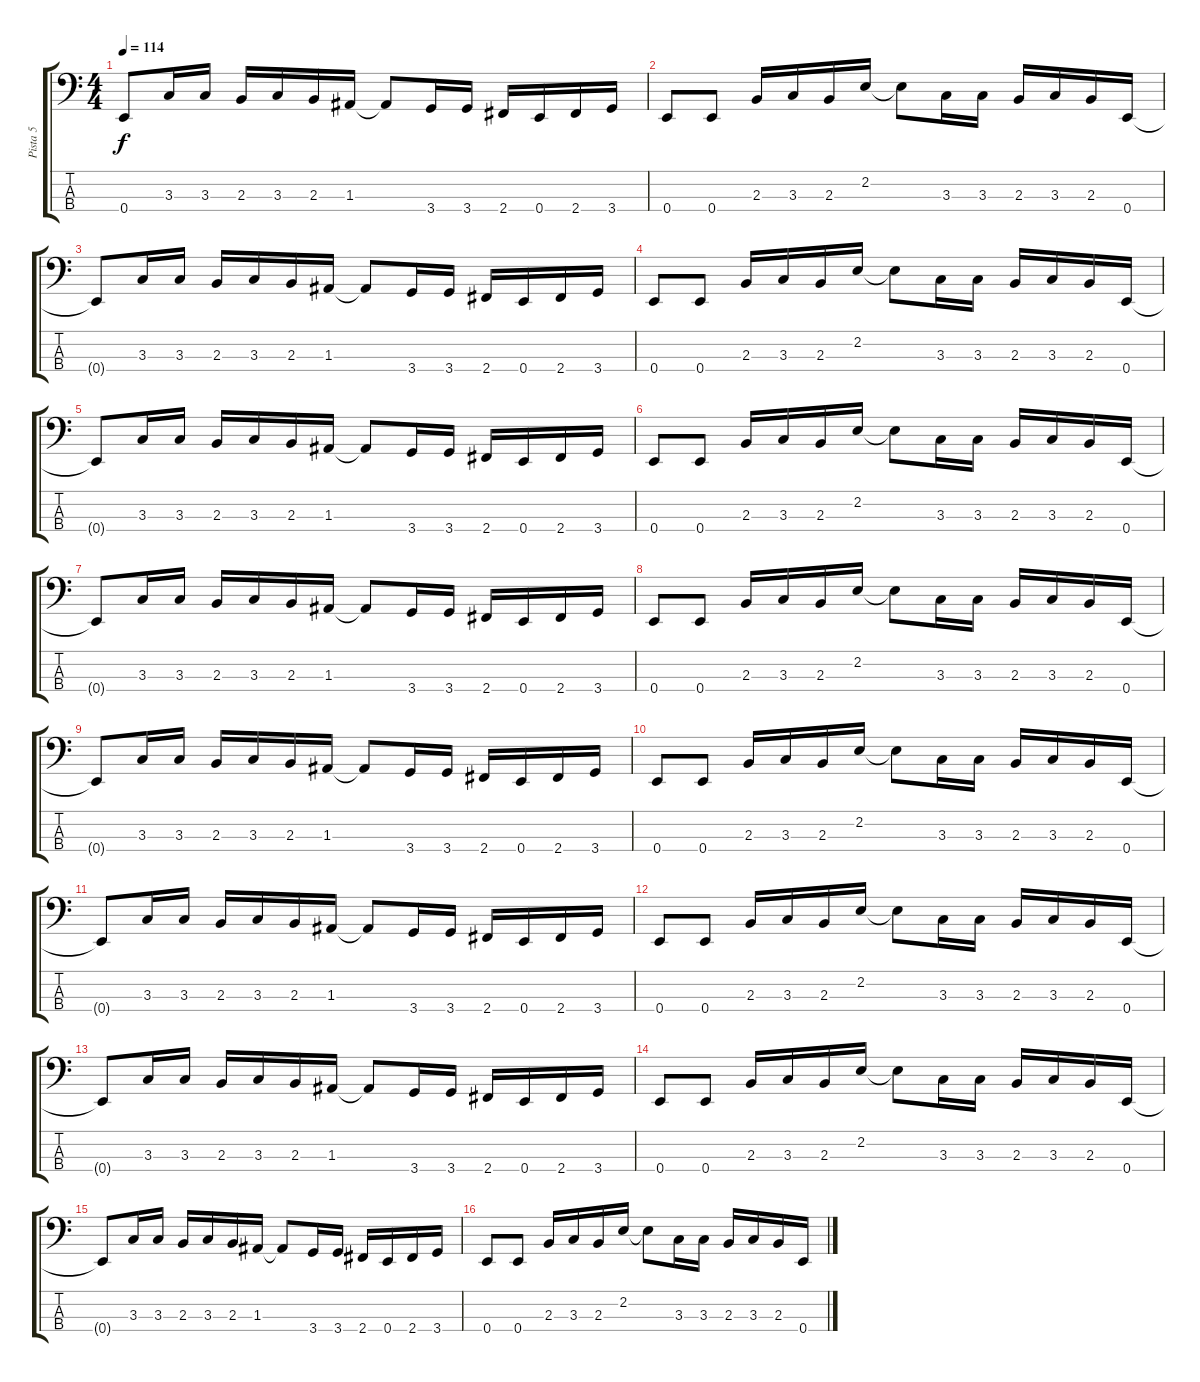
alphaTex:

\track ("Pista 5" "Pista 5") {instrument electricbassfinger}
\staff {score tabs}
\tuning (G2 D2 A1 E1) {hide}
\ts (4 4)
\tempo 114
\clef f4
\ks c
0.4{t}.8{dy f} 3.3.16 3.3.16 2.3.16 3.3.16 2.3.16 1.3.16 1.3{t}.8 3.4.16 3.4.16 2.4.16 0.4.16 2.4.16 3.4.16 |
0.4.8 0.4.8 2.3.16 3.3.16 2.3.16 2.2.16 2.2{t}.8 3.3.16 3.3.16 2.3.16 3.3.16 2.3.16 0.4.16 |
0.4{t}.8 3.3.16 3.3.16 2.3.16 3.3.16 2.3.16 1.3.16 1.3{t}.8 3.4.16 3.4.16 2.4.16 0.4.16 2.4.16 3.4.16 |
0.4.8 0.4.8 2.3.16 3.3.16 2.3.16 2.2.16 2.2{t}.8 3.3.16 3.3.16 2.3.16 3.3.16 2.3.16 0.4.16 |
0.4{t}.8 3.3.16 3.3.16 2.3.16 3.3.16 2.3.16 1.3.16 1.3{t}.8 3.4.16 3.4.16 2.4.16 0.4.16 2.4.16 3.4.16 |
0.4.8 0.4.8 2.3.16 3.3.16 2.3.16 2.2.16 2.2{t}.8 3.3.16 3.3.16 2.3.16 3.3.16 2.3.16 0.4.16 |
0.4{t}.8 3.3.16 3.3.16 2.3.16 3.3.16 2.3.16 1.3.16 1.3{t}.8 3.4.16 3.4.16 2.4.16 0.4.16 2.4.16 3.4.16 |
0.4.8 0.4.8 2.3.16 3.3.16 2.3.16 2.2.16 2.2{t}.8 3.3.16 3.3.16 2.3.16 3.3.16 2.3.16 0.4.16 |
0.4{t}.8 3.3.16 3.3.16 2.3.16 3.3.16 2.3.16 1.3.16 1.3{t}.8 3.4.16 3.4.16 2.4.16 0.4.16 2.4.16 3.4.16 |
0.4.8 0.4.8 2.3.16 3.3.16 2.3.16 2.2.16 2.2{t}.8 3.3.16 3.3.16 2.3.16 3.3.16 2.3.16 0.4.16 |
0.4{t}.8 3.3.16 3.3.16 2.3.16 3.3.16 2.3.16 1.3.16 1.3{t}.8 3.4.16 3.4.16 2.4.16 0.4.16 2.4.16 3.4.16 |
0.4.8 0.4.8 2.3.16 3.3.16 2.3.16 2.2.16 2.2{t}.8 3.3.16 3.3.16 2.3.16 3.3.16 2.3.16 0.4.16 |
0.4{t}.8 3.3.16 3.3.16 2.3.16 3.3.16 2.3.16 1.3.16 1.3{t}.8 3.4.16 3.4.16 2.4.16 0.4.16 2.4.16 3.4.16 |
0.4.8 0.4.8 2.3.16 3.3.16 2.3.16 2.2.16 2.2{t}.8 3.3.16 3.3.16 2.3.16 3.3.16 2.3.16 0.4.16 |
0.4{t}.8 3.3.16 3.3.16 2.3.16 3.3.16 2.3.16 1.3.16 1.3{t}.8 3.4.16 3.4.16 2.4.16 0.4.16 2.4.16 3.4.16 |
0.4.8 0.4.8 2.3.16 3.3.16 2.3.16 2.2.16 2.2{t}.8 3.3.16 3.3.16 2.3.16 3.3.16 2.3.16 0.4.16
